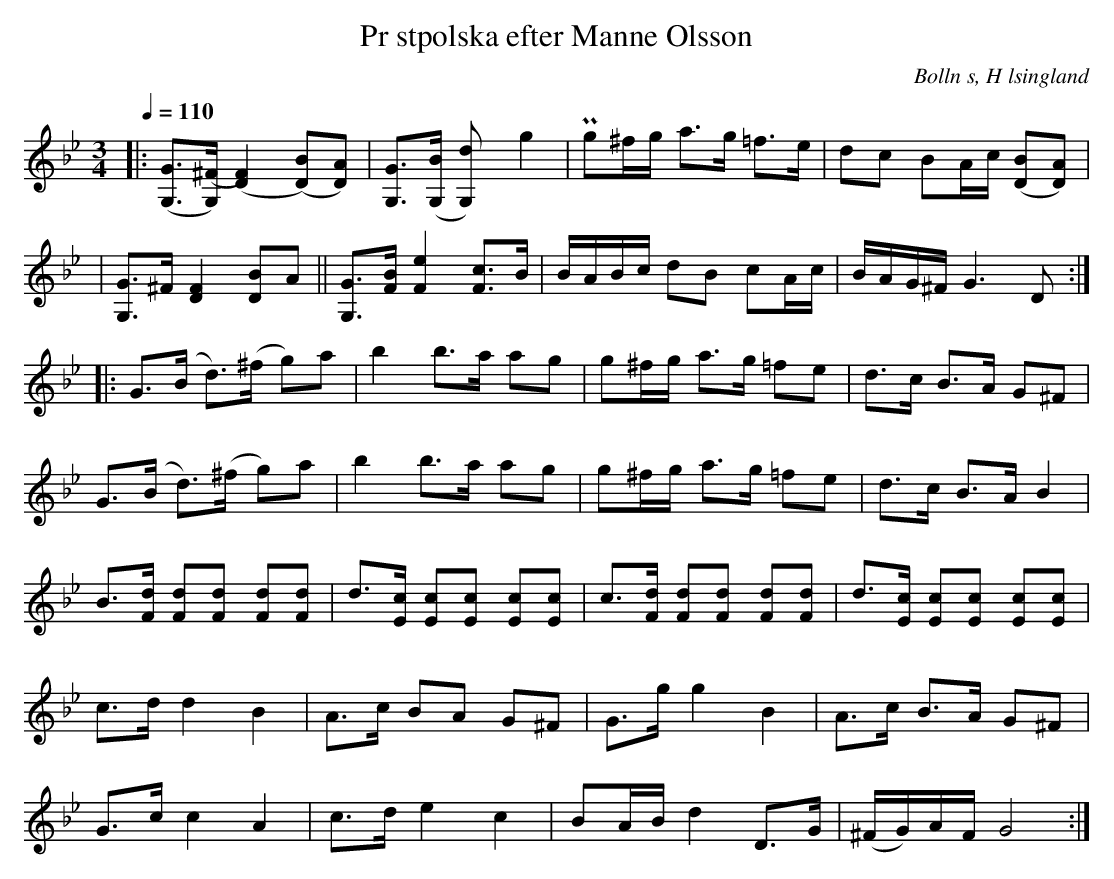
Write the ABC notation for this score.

X:1
T:Pr stpolska efter Manne Olsson
O:Bolln s, H lsingland
M:3/4
L:1/8
Q:1/4=110
K:Gm
|:[(G, G]>[G,) (^F] [F2) (D2] [(D) B][D) A]| [G G,]>([B G,]   [d2 G,]) g2| Pg^f/g/ a>g =f>e | dc   BA/c/ [B (D][D) A]|
|[G G,]>^F [F2 D2] [D B]A|| [G G,]>[F B]     [F2 e2]       [F c]>B|B/A/B/c/  dB cA/c/  | B/A/G/^F/ G3 D  ::
G>(B   d>)(^f   g)a        | b2     b>a      ag         | g^f/g/ a>g =fe | d>c         B>A G^F  |
G>(B   d>)(^f   g)a        | b2     b>a      ag         | g^f/g/ a>g =fe | d>c         B>A B2   |
B>[Fd] [Fd][Fd] [Fd][Fd] | d>[Ec] [Ec][Ec] [Ec][Ec] | \
c>[Fd] [Fd][Fd] [Fd][Fd] | d>[Ec] [Ec][Ec] [Ec][Ec] |
c>d    d2       B2           | A>c    BA       G^F       | G>g    g2 B2     | A>c         B>A G^F  |
G>c    c2       A2           | c>d    e2       c2        | BA/B/  d2 D>G   | (^F/G/)A/F/ G4      :|
